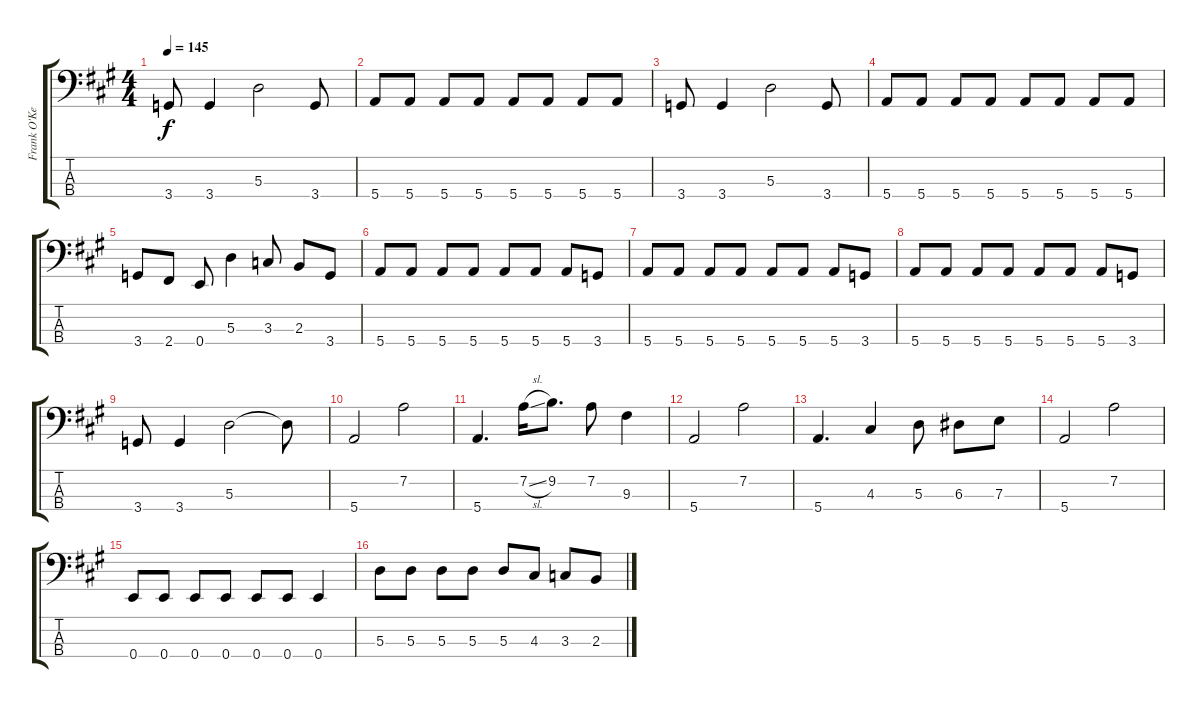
\track ("Frank O'Keefe Bass" "Frank O'Ke") {instrument electricbassfinger}
\staff {score tabs}
\tuning (G2 D2 A1 E1) {hide}
\ts (4 4)
\tempo 145
\clef f4
\ks a
3.4.8{dy f} 3.4.4 5.3.2 3.4.8 |
5.4.8 5.4.8 5.4.8 5.4.8 5.4.8 5.4.8 5.4.8 5.4.8 |
3.4.8 3.4.4 5.3.2 3.4.8 |
5.4.8 5.4.8 5.4.8 5.4.8 5.4.8 5.4.8 5.4.8 5.4.8 |
3.4.8 2.4.8 0.4.8 5.3.4 3.3.8 2.3.8 3.4.8 |
5.4.8 5.4.8 5.4.8 5.4.8 5.4.8 5.4.8 5.4.8 3.4.8 |
5.4.8 5.4.8 5.4.8 5.4.8 5.4.8 5.4.8 5.4.8 3.4.8 |
5.4.8 5.4.8 5.4.8 5.4.8 5.4.8 5.4.8 5.4.8 3.4.8 |
3.4.8 3.4.4 5.3.2 5.3{t}.8 |
5.4.2 7.2.2 |
5.4.4{d} 7.2{sl}.16 9.2.8{d} 7.2.8 9.3.4 |
5.4.2 7.2.2 |
5.4.4{d} 4.3.4 5.3.8 6.3.8 7.3.8 |
5.4.2 7.2.2 |
0.4.8 0.4.8 0.4.8 0.4.8 0.4.8 0.4.8 0.4.4 |
5.3.8 5.3.8 5.3.8 5.3.8 5.3.8 4.3.8 3.3.8 2.3.8
